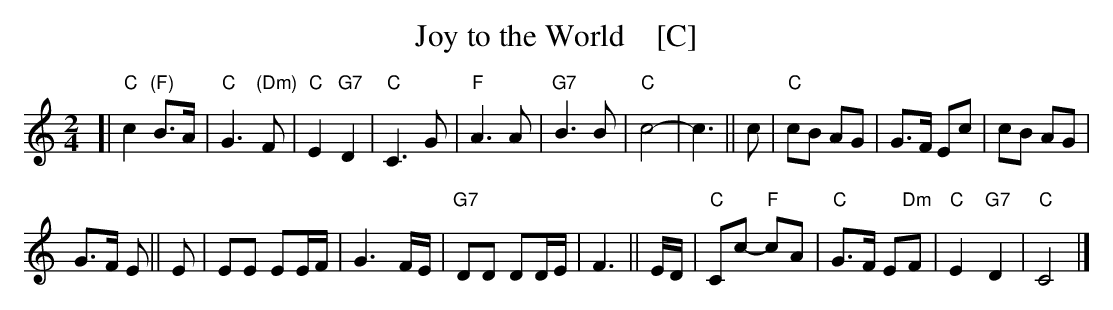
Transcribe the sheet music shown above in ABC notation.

X:1
T: Joy to the World    [C]
M: 2/4
L: 1/8
K: C
[|\
"C"c2 "(F)"B>A | "C"G3 "(Dm)"F | "C"E2 "G7"D2 | "C"C3 G |\
"F"A3 A | "G7"B3 B | "C"c4 - | c3 || c | "C"cB AG | G>F Ec | cB AG |
G>F E || E | EE EE/F/ | G3 F/E/ | "G7"DD DD/E/ | F3 ||\
E/D/ | "C"Cc- "F"cA | "C"G>F E"Dm"F | "C"E2 "G7"D2 | "C"C4 |]
